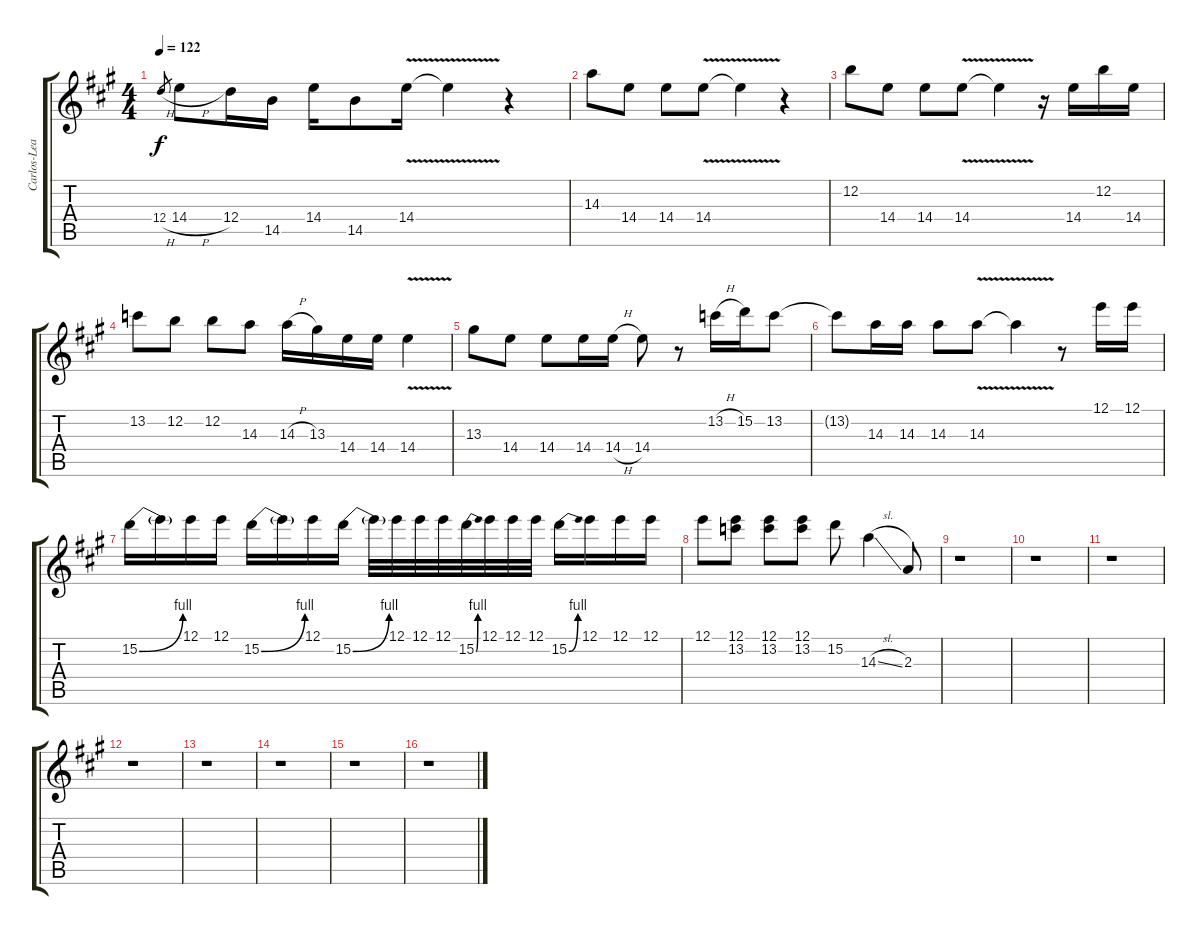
\track ("Carlos-Lead Guitar" "Carlos-Lea") {instrument overdrivenguitar}
\staff {score tabs}
\tuning (E4 B3 G3 D3 A2 E2) {hide}
\ts (4 4)
\tempo 122
\clef g2
\ks a
12.4{h}.8{gr dy f} 14.4{h}.8 12.4.16 14.5.16 14.4.16 14.5.8 14.4{v}.16 14.4{t}.4 r.4 |
14.3.8 14.4.8 14.4.8 14.4{v}.8 14.4{t}.4 r.4 |
12.2.8 14.4.8 14.4.8 14.4{v}.8 14.4{t}.4 r.16 14.4.16 12.2.16 14.4.16 |
13.2.8 12.2.8 12.2.8 14.3.8 14.3{h}.16 13.3.16 14.4.16 14.4.16 14.4{v}.4 |
13.3.8 14.4.8 14.4.8 14.4.16 14.4{h}.16 14.4.8 r.8 13.2{h}.16 15.2.16 13.2.8 |
13.2{t}.8 14.3.16 14.3.16 14.3.8 14.3{v}.8 14.3{t}.4 r.8 12.1.16 12.1.16 |
15.2{be (bend 0 0 60 4)}.16 15.2{t}.16 12.1.16 12.1.16 15.2{be (bend 0 0 60 4)}.16 15.2{t}.16 12.1.16 15.2{be (bend 0 0 60 4)}.16 15.2{t}.32 12.1.32 12.1.32 12.1.32 15.2{be (bend 0 0 60 4)}.32 12.1.32 12.1.32 12.1.32 15.2{be (bend 0 0 60 4)}.16 12.1.16 12.1.16 12.1.16 |
12.1.8 (12.1 13.2).8 (12.1 13.2).8 (12.1 13.2).8 15.2.8 14.3{sl}.4 2.3.8 |
r.1 |
r.1 |
r.1 |
r.1 |
r.1 |
r.1 |
r.1 |
r.1
